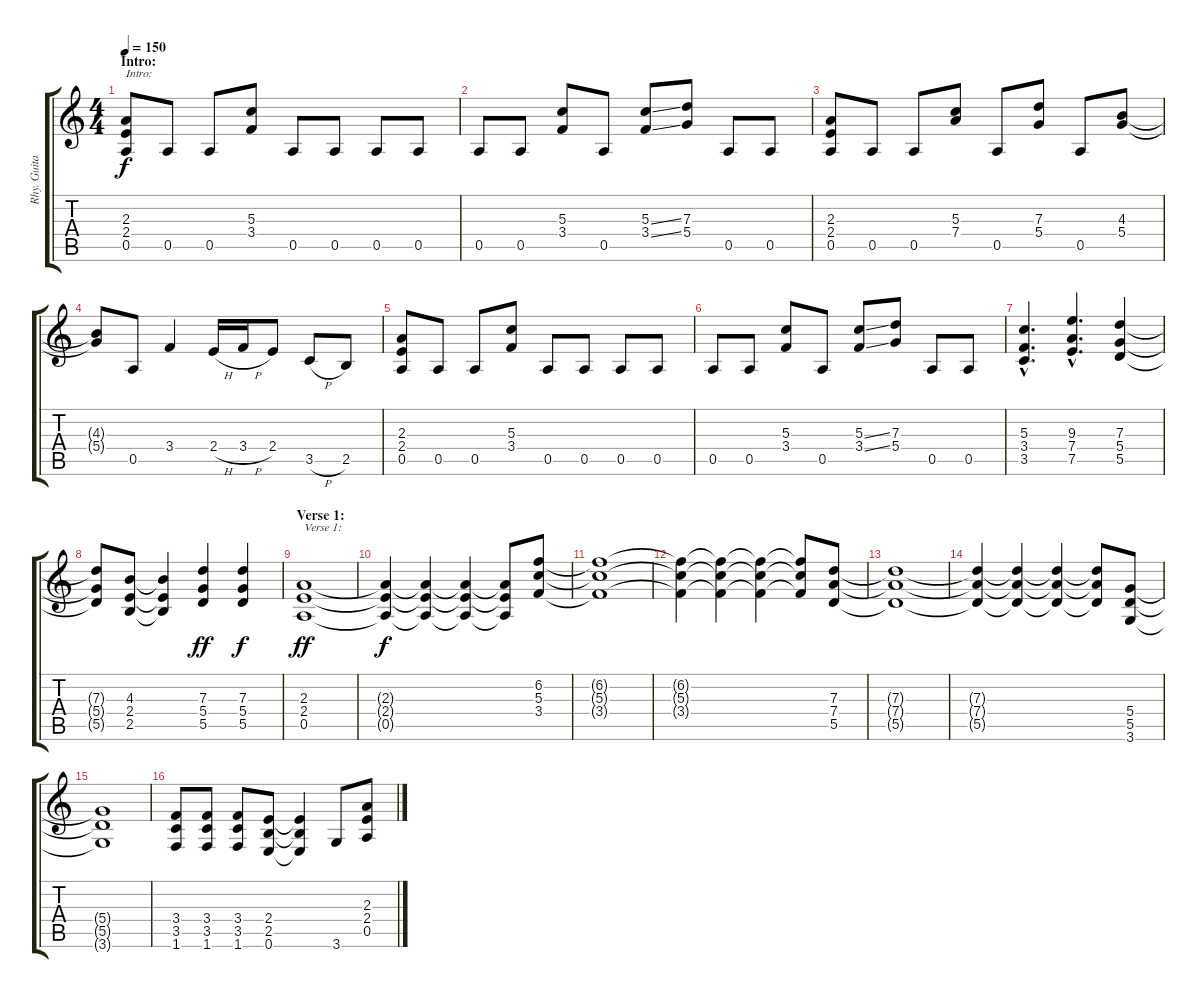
\track ("Rhy. Guitar 2" "Rhy. Guita") {instrument distortionguitar}
\staff {score tabs}
\tuning (E4 B3 G3 D3 A2 E2) {hide}
\ts (4 4)
\section ("" "Intro:")
\tempo 150
\clef g2
\ks c
(2.3 2.4 0.5).8{txt "Intro:" dy f instrument distortionguitar} 0.5.8 0.5.8 (5.3 3.4).8 0.5.8 0.5.8 0.5.8 0.5.8 |
0.5.8 0.5.8 (5.3 3.4).8 0.5.8 (5.3{ss} 3.4{ss}).8 (7.3 5.4).8 0.5.8 0.5.8 |
(2.3 2.4 0.5).8 0.5.8 0.5.8 (5.3 7.4).8 0.5.8 (7.3 5.4).8 0.5.8 (4.3 5.4).8 |
(4.3{t} 5.4{t}).8 0.5.8 3.4.4 2.4{h}.16 3.4{h}.16 2.4.8 3.5{h}.8 2.5.8 |
(2.3 2.4 0.5).8 0.5.8 0.5.8 (5.3 3.4).8 0.5.8 0.5.8 0.5.8 0.5.8 |
0.5.8 0.5.8 (5.3 3.4).8 0.5.8 (5.3{ss} 3.4{ss}).8 (7.3 5.4).8 0.5.8 0.5.8 |
(5.3{hac} 3.4{hac} 3.5{hac}).4{d} (9.3{hac} 7.4{hac} 7.5{hac}).4{d} (7.3 5.4 5.5).4 |
(7.3{t} 5.4{t} 5.5{t}).8 (4.3 2.4 2.5).8 (4.3{t} 2.4{t} 2.5{t}).4 (7.3 5.4 5.5).4{dy ff} (7.3 5.4 5.5).4{dy f} |
\section ("" "Verse 1:")
(2.3 2.4 0.5).1{txt "Verse 1:" dy ff} |
(2.3{t} 2.4{t} 0.5{t}).4{dy f} (2.3{t} 2.4{t} 0.5{t}).4 (2.3{t} 2.4{t} 0.5{t}).4 (2.3{t} 2.4{t} 0.5{t}).8 (6.2 5.3 3.4).8 |
(6.2{t} 5.3{t} 3.4{t}).1 |
(6.2{t} 5.3{t} 3.4{t}).4 (6.2{t} 5.3{t} 3.4{t}).4 (6.2{t} 5.3{t} 3.4{t}).4 (6.2{t} 5.3{t} 3.4{t}).8 (7.3 7.4 5.5).8 |
(7.3{t} 7.4{t} 5.5{t}).1 |
(7.3{t} 7.4{t} 5.5{t}).4 (7.3{t} 7.4{t} 5.5{t}).4 (7.3{t} 7.4{t} 5.5{t}).4 (7.3{t} 7.4{t} 5.5{t}).8 (5.4 5.5 3.6).8 |
(5.4{t} 5.5{t} 3.6{t}).1 |
(3.4 3.5 1.6).8 (3.4 3.5 1.6).8 (3.4 3.5 1.6).8 (2.4 2.5 0.6).8 (2.4{t} 2.5{t} 0.6{t}).4 3.6.8 (2.3 2.4 0.5).8
